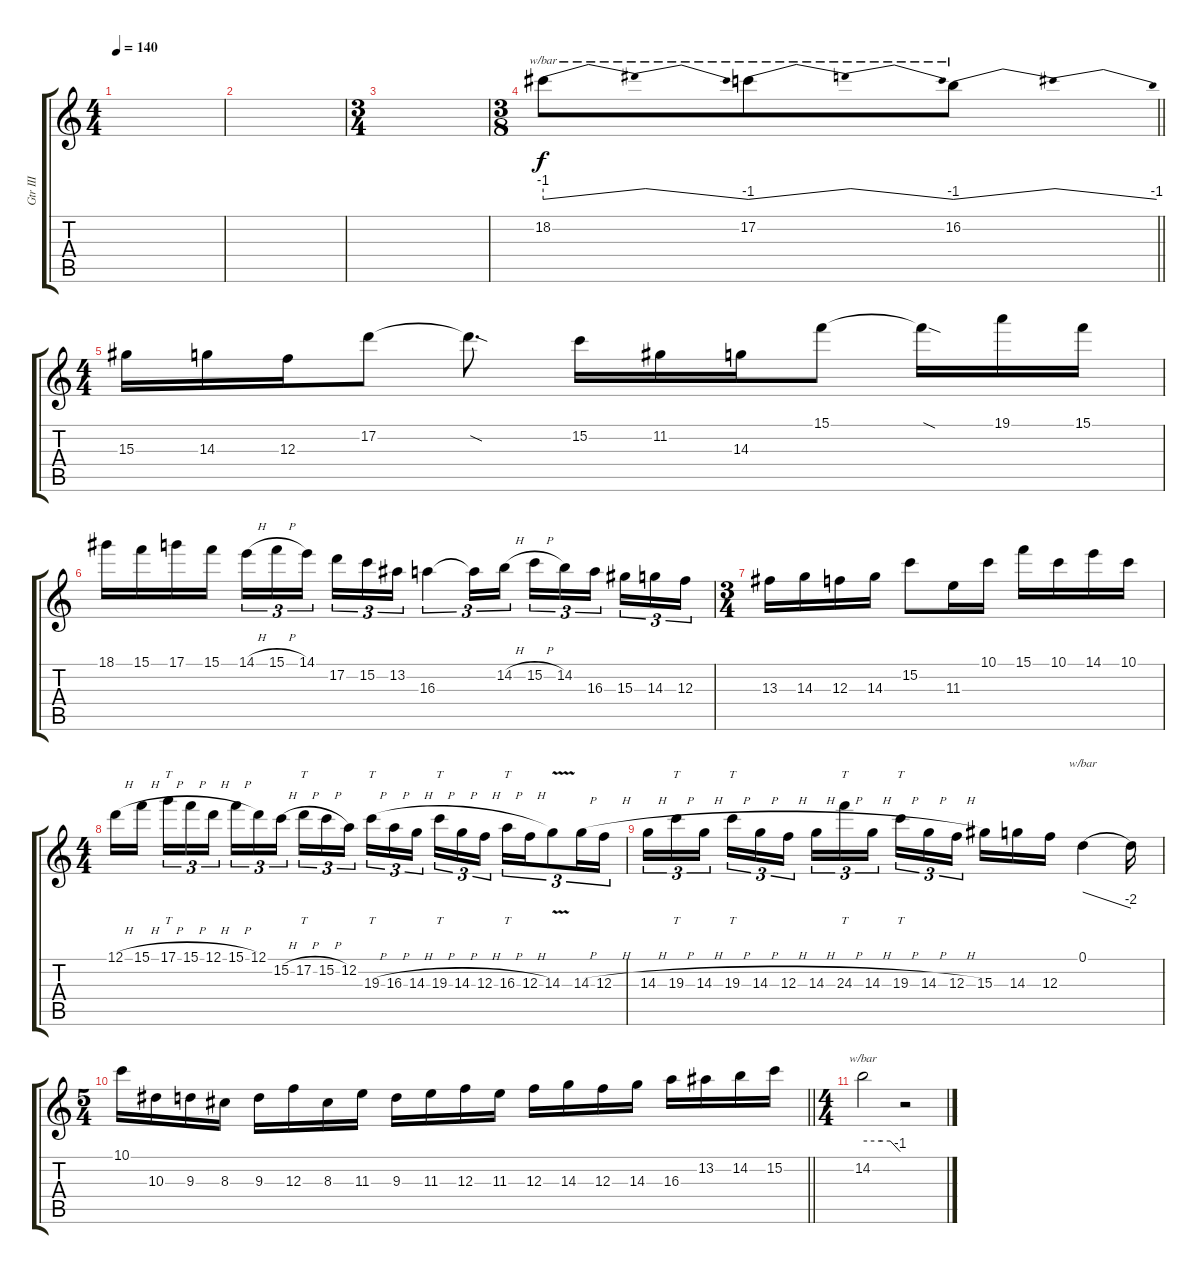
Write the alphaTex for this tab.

\track ("Gtr III" "Gtr III") {instrument overdrivenguitar}
\staff {score tabs}
\tuning (D4 A3 F3 C3 G2 D2) {hide}
\ts (4 4)
\tempo 140
\clef g2
\ks c
|
|
\ts (3 4)
|
\ts (3 8)
\barLineRight lightlight
18.2.8{tbe (dip default 0 -4 30 0 60 -4)} 17.2.8{tbe (dip default 0 -4 30 0 60 -4)} 16.2.8{tbe (dip default 0 -4 30 0 60 -4)} |
\ts (4 4)
15.3.16 14.3.16 12.3.16 17.2.8 17.2{sod t}.8{d} 15.2.16 11.2.16 14.3.16 15.1.8 15.1{sod t}.16 19.1.16 15.1.16 |
18.1.16 15.1.16 17.1.16 15.1.16 14.1{h}.16{tu (3 2)} 15.1{h}.16{tu (3 2)} 14.1.16{tu (3 2)} 17.2.16{tu (3 2)} 15.2.16{tu (3 2)} 13.2.16{tu (3 2)} 16.3.4{tu (3 2)} 16.3{t}.16{tu (3 2)} 14.2{h}.16{tu (3 2)} 15.2{h}.16{tu (3 2)} 14.2.16{tu (3 2)} 16.3.16{tu (3 2)} 15.3.16{tu (3 2)} 14.3.16{tu (3 2)} 12.3.16{tu (3 2)} |
\ts (3 4)
13.3.16 14.3.16 12.3.16 14.3.16 15.2.8 11.3.16 10.1.16 15.1.16 10.1.16 14.1.16 10.1.16 |
\ts (4 4)
12.1{h}.16 15.1{h}.16 17.1{h}.16{tt tu (3 2)} 15.1{h}.16{tu (3 2)} 12.1{h}.16{tu (3 2)} 15.1{h}.16{tu (3 2)} 12.1.16{tu (3 2)} 15.2{h}.16{tu (3 2)} 17.2{h}.16{tt tu (3 2)} 15.2{h}.16{tu (3 2)} 12.2.16{tu (3 2)} 19.3{h}.16{tt tu (3 2)} 16.3{h}.16{tu (3 2)} 14.3{h}.16{tu (3 2)} 19.3{h}.16{tt tu (3 2)} 14.3{h}.16{tu (3 2)} 12.3{h}.16{tu (3 2)} 16.3{h}.16{tt tu (3 2)} 12.3{h}.16{tu (3 2)} 14.3{v}.8{tu (3 2)} 14.3{h}.16{tu (3 2)} 12.3{h}.16{tu (3 2)} |
14.3{h}.16{tu (3 2)} 19.3{h}.16{tt tu (3 2)} 14.3{h}.16{tu (3 2)} 19.3{h}.16{tt tu (3 2)} 14.3{h}.16{tu (3 2)} 12.3{h}.16{tu (3 2)} 14.3{h}.16{tu (3 2)} 24.3{h}.16{tt tu (3 2)} 14.3{h}.16{tu (3 2)} 19.3{h}.16{tt tu (3 2)} 14.3{h}.16{tu (3 2)} 12.3{h}.16{tu (3 2)} 15.3.16 14.3.16 12.3.16 0.1.4{tbe (dive default 0 0 60 -8)} 0.1{t}.16 |
\ts (5 4)
\barLineRight lightlight
10.1.16 10.3.16 9.3.16 8.3.16 9.3.16 12.3.16 8.3.16 11.3.16 9.3.16 11.3.16 12.3.16 11.3.16 12.3.16 14.3.16 12.3.16 14.3.16 16.3.16 13.2.16 14.2.16 15.2.16 |
\ts (4 4)
14.2.2{tbe (custom default 0 0 30 0 44 0 60 -4)} r.2
